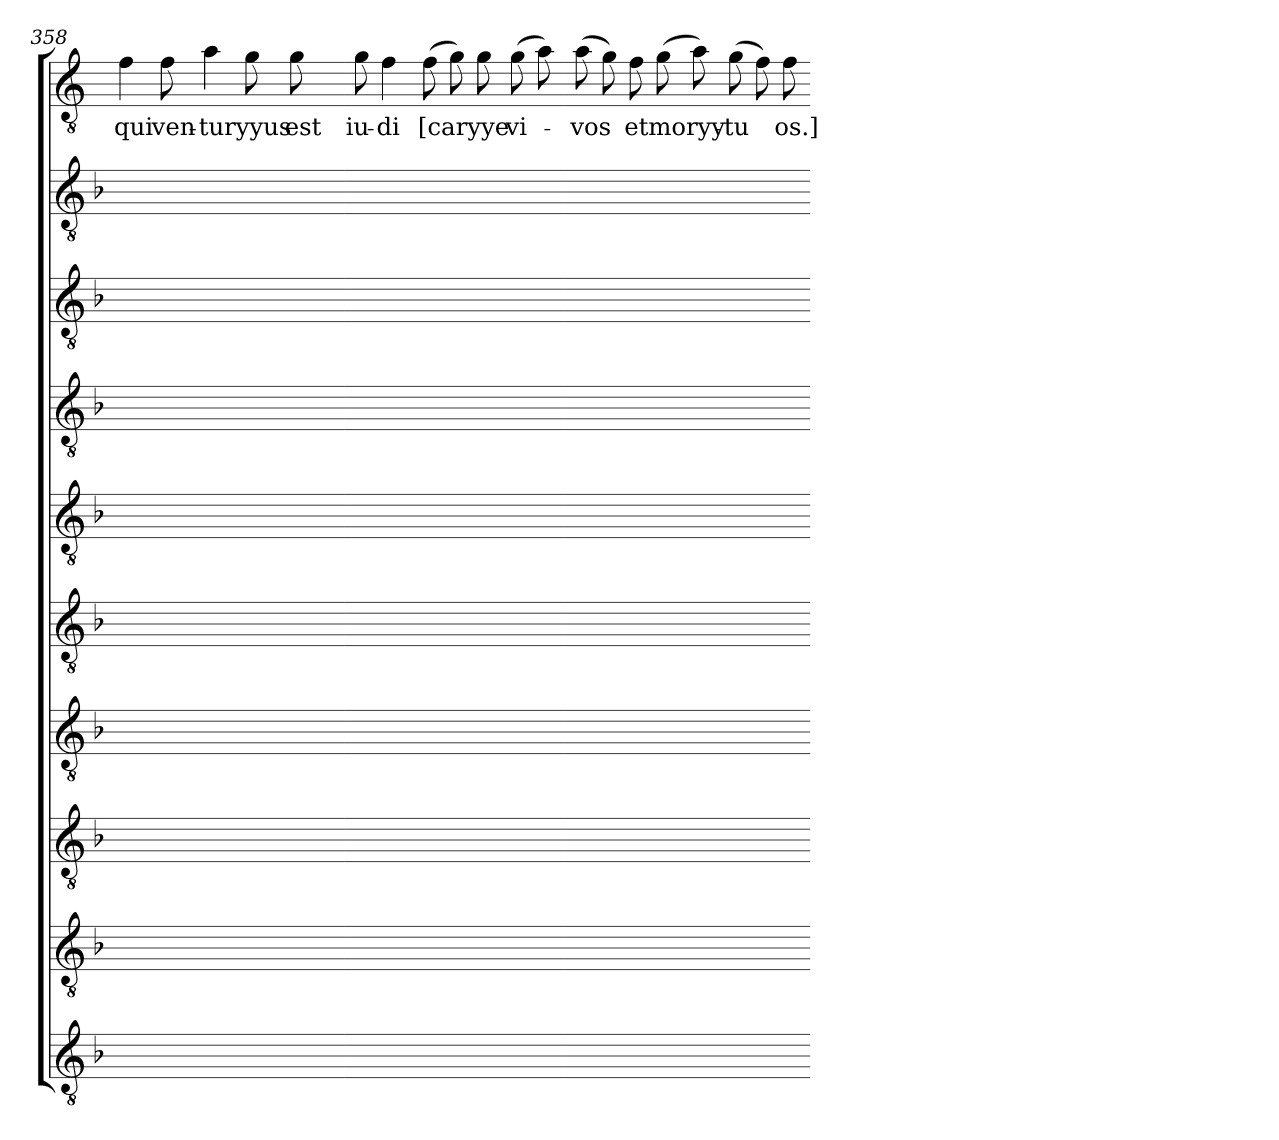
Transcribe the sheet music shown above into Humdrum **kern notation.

**kern	**kern	**kern	**kern	**kern	**kern	**kern	**kern	**kern	**kern	**text
*part10	*part9	*part8	*part7	*part6	*part5	*part4	*part3	*part2	*part1	*part1
*staff10	*staff9	*staff8	*staff7	*staff6	*staff5	*staff4	*staff3	*staff2	*staff1	*staff1
*clefGv2	*clefGv2	*clefGv2	*clefGv2	*clefGv2	*clefGv2	*clefGv2	*clefGv2	*clefGv2	*clefGv2	*
*k[b-]	*k[b-]	*k[b-]	*k[b-]	*k[b-]	*k[b-]	*k[b-]	*k[b-]	*k[b-]	*k[]	*
=358	=358	=358	=358	=358	=358	=358	=358	=358	=358	=358
1ryy	1ryy	1ryy	1ryy	1ryy	1ryy	1ryy	1ryy	1ryy	4f	qui
.	.	.	.	.	.	.	.	.	8f	ven-
.	.	.	.	.	.	.	.	.	4a	tu
.	.	.	.	.	.	.	.	.	8g	-ryyus
.	.	.	.	.	.	.	.	.	8g	est
.	.	.	.	.	.	.	.	.	8ryy	.
=359-	=359-	=359-	=359-	=359-	=359-	=359-	=359-	=359-	=359-	=359-
1ryy	1ryy	1ryy	1ryy	1ryy	1ryy	1ryy	1ryy	1ryy	8g	iu-
.	.	.	.	.	.	.	.	.	4f	di
.	.	.	.	.	.	.	.	.	(8f	[ca
.	.	.	.	.	.	.	.	.	8g)	.
.	.	.	.	.	.	.	.	.	8g	-ryye
.	.	.	.	.	.	.	.	.	(8g	vi-
.	.	.	.	.	.	.	.	.	8a)	.
=360-	=360-	=360-	=360-	=360-	=360-	=360-	=360-	=360-	=360-	=360-
1ryy	1ryy	1ryy	1ryy	1ryy	1ryy	1ryy	1ryy	1ryy	(8a	-vos
.	.	.	.	.	.	.	.	.	8g)	.
.	.	.	.	.	.	.	.	.	8f	et
.	.	.	.	.	.	.	.	.	(8g	moryy-
.	.	.	.	.	.	.	.	.	8a)	.
.	.	.	.	.	.	.	.	.	(8g	tu
.	.	.	.	.	.	.	.	.	8f)	.
.	.	.	.	.	.	.	.	.	8f	-os.]
=-	=-	=-	=-	=-	=-	=-	=-	=-	=-	=-
*-	*-	*-	*-	*-	*-	*-	*-	*-	*-	*-
